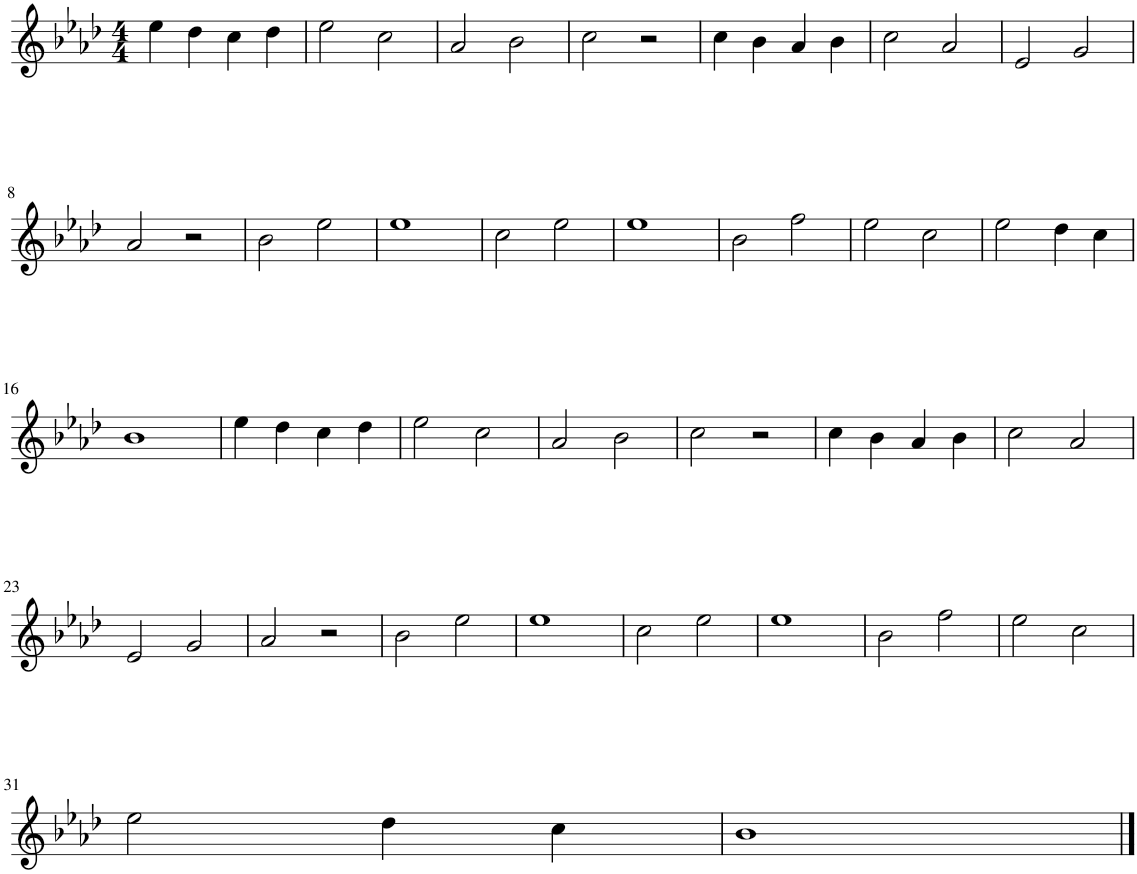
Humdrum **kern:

**kern
*part1
*staff1
*I"Harmonika
*I'Harm.
*clefG2
*k[b-e-a-d-]
*M4/4
=1
4ee-\
4dd-\
4cc\
4dd-\
=2
2ee-\
2cc\
=3
2a-/
2b-\
=4
2cc\
2r
=5
4cc\
4b-\
4a-/
4b-\
=6
2cc\
2a-/
=7
2e-/
2g/
!!LO:LB:g=z
=8
2a-/
2r
=9
2b-\
2ee-\
=10
1ee-
=11
2cc\
2ee-\
=12
1ee-
=13
2b-\
2ff\
=14
2ee-\
2cc\
=15
2ee-\
4dd-\
4cc\
!!LO:LB:g=z
=16
1b-
=17
4ee-\
4dd-\
4cc\
4dd-\
=18
2ee-\
2cc\
=19
2a-/
2b-\
=20
2cc\
2r
=21
4cc\
4b-\
4a-/
4b-\
=22
2cc\
2a-/
!!LO:LB:g=z
=23
2e-/
2g/
=24
2a-/
2r
=25
2b-\
2ee-\
=26
1ee-
=27
2cc\
2ee-\
=28
1ee-
=29
2b-\
2ff\
=30
2ee-\
2cc\
!!LO:LB:g=z
=31
2ee-\
4dd-\
4cc\
=32
1b-
==
*-
